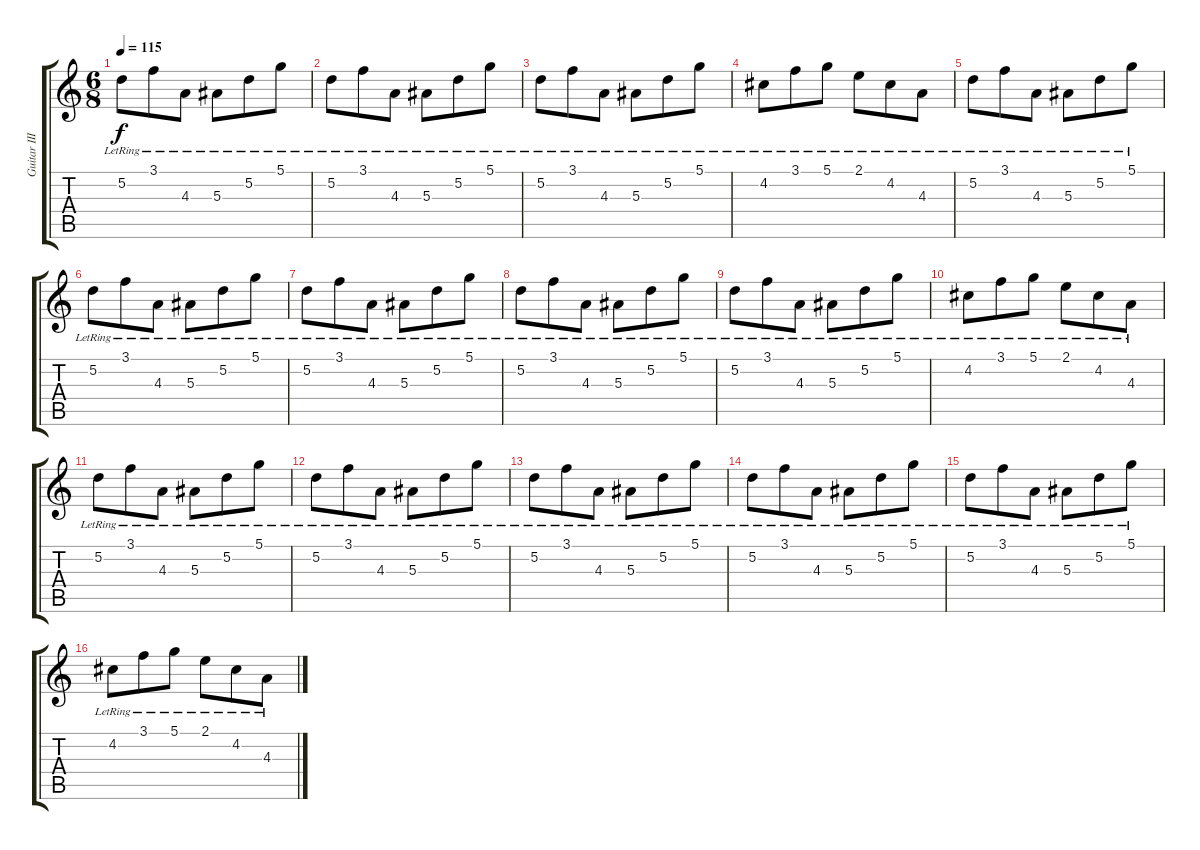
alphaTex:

\track ("Guitar III" "Guitar III") {instrument electricguitarclean}
\staff {score tabs}
\tuning (D4 A3 F3 C3 G2 C2) {hide}
\ts (6 8)
\tempo 115
\clef g2
\ks c
5.2{lr}.8{dy f} 3.1{lr}.8 4.3{lr}.8 5.3{lr}.8 5.2{lr}.8 5.1{lr}.8 |
5.2{lr}.8 3.1{lr}.8 4.3{lr}.8 5.3{lr}.8 5.2{lr}.8 5.1{lr}.8 |
5.2{lr}.8 3.1{lr}.8 4.3{lr}.8 5.3{lr}.8 5.2{lr}.8 5.1{lr}.8 |
4.2{lr}.8 3.1{lr}.8 5.1{lr}.8 2.1{lr}.8 4.2{lr}.8 4.3{lr}.8 |
5.2{lr}.8{volume 12 balance 5 instrument electricguitarclean} 3.1{lr}.8 4.3{lr}.8 5.3{lr}.8 5.2{lr}.8 5.1{lr}.8 |
5.2{lr}.8 3.1{lr}.8 4.3{lr}.8 5.3{lr}.8 5.2{lr}.8 5.1{lr}.8 |
5.2{lr}.8 3.1{lr}.8 4.3{lr}.8 5.3{lr}.8 5.2{lr}.8 5.1{lr}.8 |
5.2{lr}.8 3.1{lr}.8 4.3{lr}.8 5.3{lr}.8 5.2{lr}.8 5.1{lr}.8 |
5.2{lr}.8 3.1{lr}.8 4.3{lr}.8 5.3{lr}.8 5.2{lr}.8 5.1{lr}.8 |
4.2{lr}.8 3.1{lr}.8 5.1{lr}.8 2.1{lr}.8 4.2{lr}.8 4.3{lr}.8 |
5.2{lr}.8 3.1{lr}.8 4.3{lr}.8 5.3{lr}.8 5.2{lr}.8 5.1{lr}.8 |
5.2{lr}.8 3.1{lr}.8 4.3{lr}.8 5.3{lr}.8 5.2{lr}.8 5.1{lr}.8 |
5.2{lr}.8 3.1{lr}.8 4.3{lr}.8 5.3{lr}.8 5.2{lr}.8 5.1{lr}.8 |
5.2{lr}.8 3.1{lr}.8 4.3{lr}.8 5.3{lr}.8 5.2{lr}.8 5.1{lr}.8 |
5.2{lr}.8 3.1{lr}.8 4.3{lr}.8 5.3{lr}.8 5.2{lr}.8 5.1{lr}.8 |
4.2{lr}.8 3.1{lr}.8 5.1{lr}.8 2.1{lr}.8 4.2{lr}.8 4.3{lr}.8
